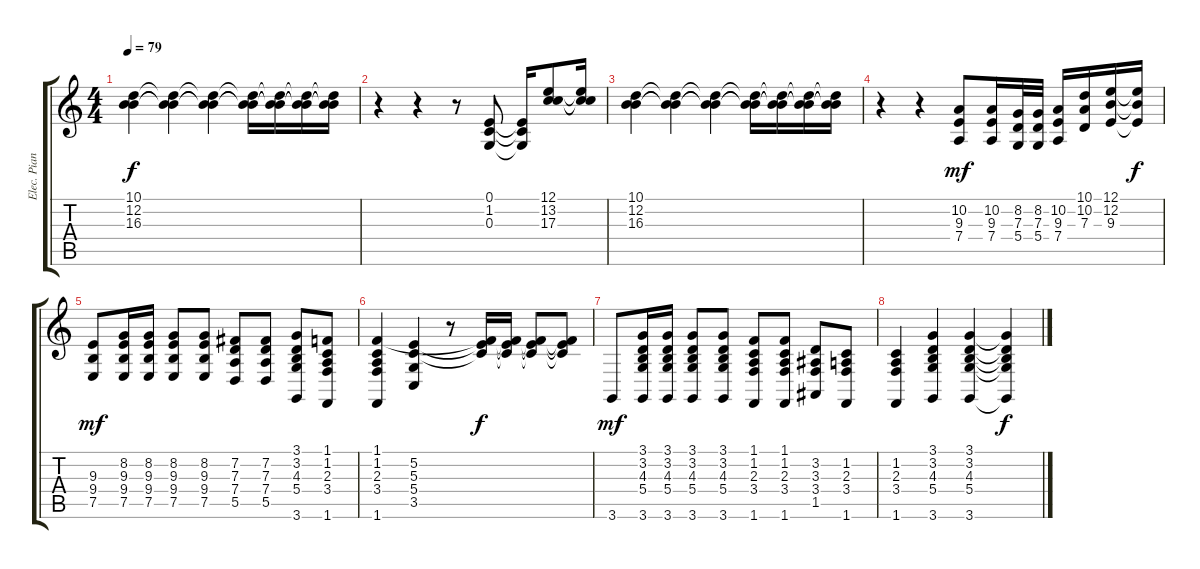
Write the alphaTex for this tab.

\track ("Elec. Piano" "Elec. Pian") {instrument electricpiano1}
\staff {score tabs}
\tuning (E4 B3 G3 D3 A2 E2) {hide}
\ts (4 4)
\tempo 79
\clef g2
\ks c
(10.1 12.2 16.3).4{dy f} (10.1{t} 12.2{t} 16.3{t}).4 (10.1{t} 12.2{t} 16.3{t}).4 (10.1{t} 12.2{t} 16.3{t}).16 (10.1{t} 12.2{t} 16.3{t}).16 (10.1{t} 12.2{t} 16.3{t}).16 (10.1{t} 12.2{t} 16.3{t}).16 |
r.4 r.4 r.8 (0.1 1.2 0.3).8 (0.1{t} 1.2{t} 0.3{t}).16 (12.1 13.2 17.3).8 (12.1{t} 13.2{t} 17.3{t}).16 |
(10.1 12.2 16.3).4 (10.1{t} 12.2{t} 16.3{t}).4 (10.1{t} 12.2{t} 16.3{t}).4 (10.1{t} 12.2{t} 16.3{t}).16 (10.1{t} 12.2{t} 16.3{t}).16 (10.1{t} 12.2{t} 16.3{t}).16 (10.1{t} 12.2{t} 16.3{t}).16 |
r.4 r.4 (10.2 9.3 7.4).8{dy mf} (10.2 9.3 7.4).16 (8.2 7.3 5.4).32 (8.2 7.3 5.4).32 (10.2 9.3 7.4).16 (10.1 10.2 7.3).16 (12.1 12.2 9.3).16 (12.1{t} 12.2{t} 9.3{t}).16{dy f} |
(9.3 9.4 7.5).8{dy mf} (8.2 9.3 9.4 7.5).16 (8.2 9.3 9.4 7.5).16 (8.2 9.3 9.4 7.5).8 (8.2 9.3 9.4 7.5).8 (7.2 7.3 7.4 5.5).8 (7.2 7.3 7.4 5.5).8 (3.1 3.2 4.3 5.4 3.6).8 (1.1 1.2 2.3 3.4 1.6).8 |
(1.1 1.2 2.3 3.4 1.6).4 (5.2 5.3 5.4 3.5).4 r.8 (1.1{t} 5.2{t} 5.3{t}).16{dy f} (1.1{t} 5.2{t} 5.3{t}).16 (1.1{t} 5.2{t} 5.3{t}).8 (1.1{t} 5.2{t} 5.3{t}).8 |
3.6.8{dy mf} (3.1 3.2 4.3 5.4 3.6).16 (3.1 3.2 4.3 5.4 3.6).16 (3.1 3.2 4.3 5.4 3.6).8 (3.1 3.2 4.3 5.4 3.6).8 (1.1 1.2 2.3 3.4 1.6).8 (1.1 1.2 2.3 3.4 1.6).8 (3.2 3.3 3.4 1.5).8 (1.2 2.3 3.4 1.6).8 |
(1.2 2.3 3.4 1.6).4 (3.1 3.2 4.3 5.4 3.6).4 (3.1 3.2 4.3 5.4 3.6).4 (3.1{t} 3.2{t} 4.3{t} 5.4{t} 3.6{t}).4{dy f}
